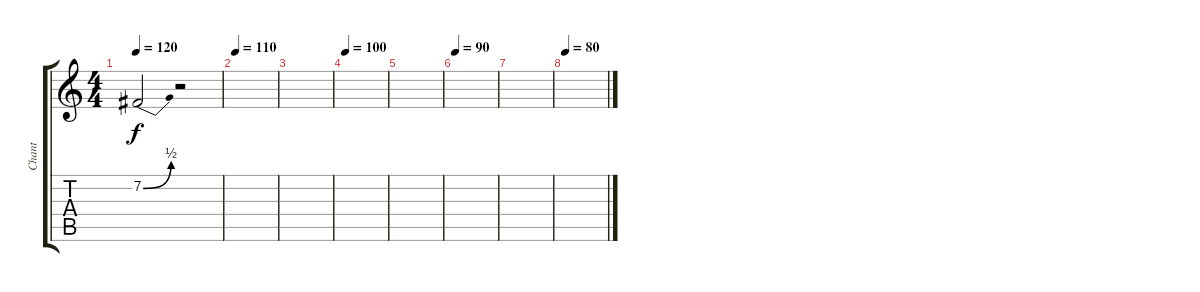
\track ("Chant" "Chant") {instrument violin}
\staff {score tabs}
\tuning (E4 B3 G3 D3 A2 E2) {hide}
\ts (4 4)
\tempo 120
\clef g2
\ks c
7.2{be (bend 0 0 60 2)}.2{dy f} r.2 |
\tempo 110
|
|
\tempo 100
|
|
\tempo 90
|
|
\tempo 80
